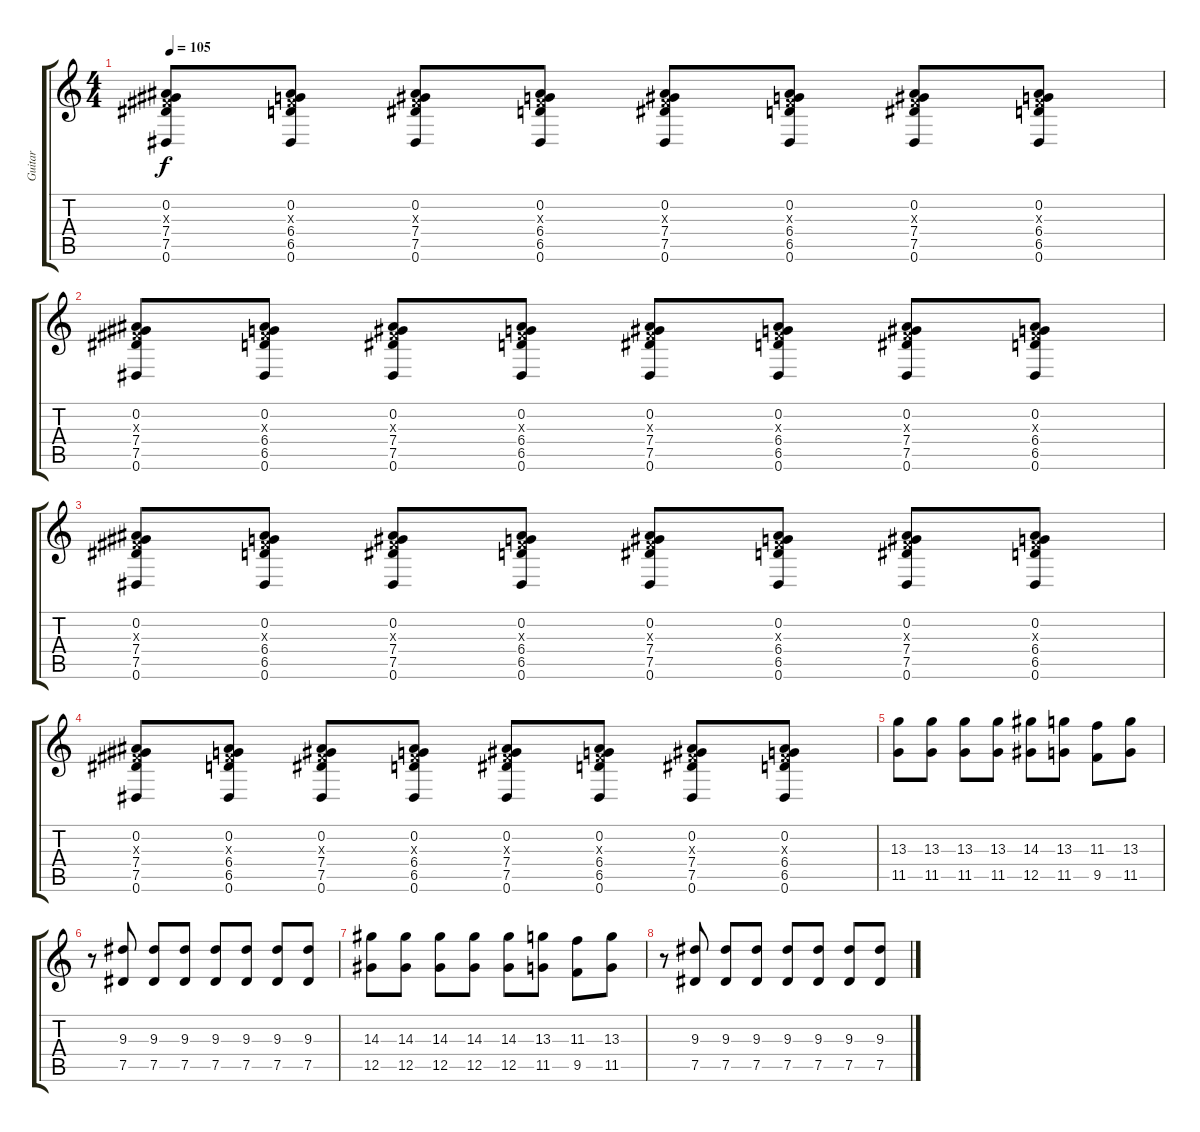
\track ("Guitar" "Guitar") {instrument acousticguitarsteel}
\staff {score tabs}
\tuning (Eb4 Bb3 Gb3 Db3 Ab2 Eb2) {hide}
\ts (4 4)
\tempo 105
\clef g2
\ks c
(0.2 0.3{x} 7.4 7.5 0.6).8{dy f} (0.2 0.3{x} 6.4 6.5 0.6).8 (0.2 0.3{x} 7.4 7.5 0.6).8 (0.2 0.3{x} 6.4 6.5 0.6).8 (0.2 0.3{x} 7.4 7.5 0.6).8 (0.2 0.3{x} 6.4 6.5 0.6).8 (0.2 0.3{x} 7.4 7.5 0.6).8 (0.2 0.3{x} 6.4 6.5 0.6).8 |
(0.2 0.3{x} 7.4 7.5 0.6).8 (0.2 0.3{x} 6.4 6.5 0.6).8 (0.2 0.3{x} 7.4 7.5 0.6).8 (0.2 0.3{x} 6.4 6.5 0.6).8 (0.2 0.3{x} 7.4 7.5 0.6).8 (0.2 0.3{x} 6.4 6.5 0.6).8 (0.2 0.3{x} 7.4 7.5 0.6).8 (0.2 0.3{x} 6.4 6.5 0.6).8 |
(0.2 0.3{x} 7.4 7.5 0.6).8 (0.2 0.3{x} 6.4 6.5 0.6).8 (0.2 0.3{x} 7.4 7.5 0.6).8 (0.2 0.3{x} 6.4 6.5 0.6).8 (0.2 0.3{x} 7.4 7.5 0.6).8 (0.2 0.3{x} 6.4 6.5 0.6).8 (0.2 0.3{x} 7.4 7.5 0.6).8 (0.2 0.3{x} 6.4 6.5 0.6).8 |
(0.2 0.3{x} 7.4 7.5 0.6).8 (0.2 0.3{x} 6.4 6.5 0.6).8 (0.2 0.3{x} 7.4 7.5 0.6).8 (0.2 0.3{x} 6.4 6.5 0.6).8 (0.2 0.3{x} 7.4 7.5 0.6).8 (0.2 0.3{x} 6.4 6.5 0.6).8 (0.2 0.3{x} 7.4 7.5 0.6).8 (0.2 0.3{x} 6.4 6.5 0.6).8 |
(13.3 11.5).8 (13.3 11.5).8 (13.3 11.5).8 (13.3 11.5).8 (14.3 12.5).8 (13.3 11.5).8 (11.3 9.5).8 (13.3 11.5).8 |
r.8 (9.3 7.5).8 (9.3 7.5).8 (9.3 7.5).8 (9.3 7.5).8 (9.3 7.5).8 (9.3 7.5).8 (9.3 7.5).8 |
(14.3 12.5).8 (14.3 12.5).8 (14.3 12.5).8 (14.3 12.5).8 (14.3 12.5).8 (13.3 11.5).8 (11.3 9.5).8 (13.3 11.5).8 |
r.8 (9.3 7.5).8 (9.3 7.5).8 (9.3 7.5).8 (9.3 7.5).8 (9.3 7.5).8 (9.3 7.5).8 (9.3 7.5).8
